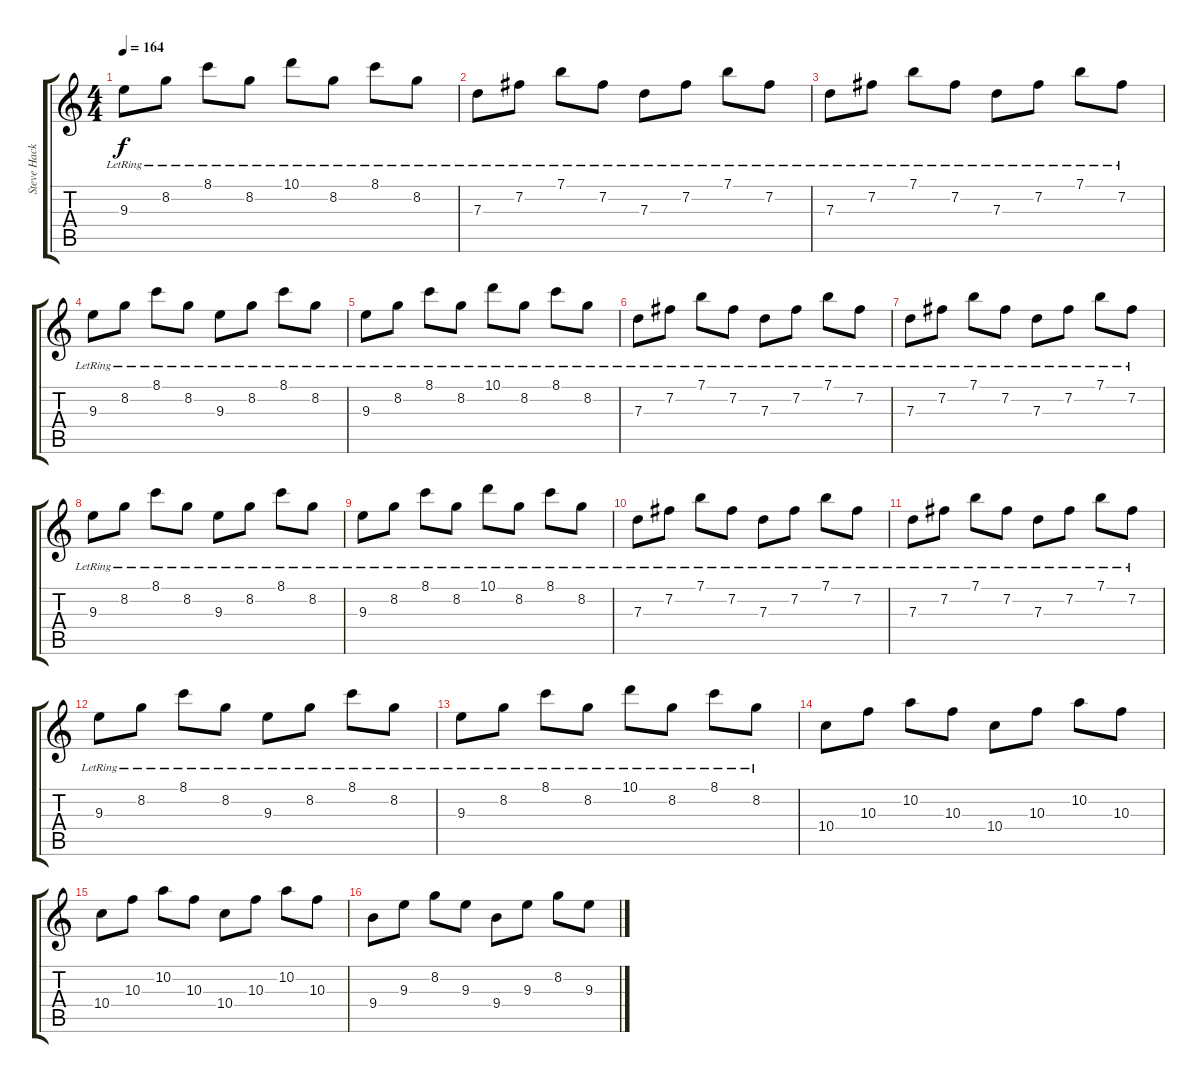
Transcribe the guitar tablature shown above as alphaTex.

\track ("Steve Hackett (electric guitar rhythm)" "Steve Hack") {instrument electricguitarjazz}
\staff {score tabs}
\tuning (E4 B3 G3 D3 A2 E2) {hide}
\ts (4 4)
\tempo 164
\clef g2
\ks c
9.3{lr}.8{dy f} 8.2{lr}.8 8.1{lr}.8 8.2{lr}.8 10.1{lr}.8 8.2{lr}.8 8.1{lr}.8 8.2{lr}.8 |
7.3{lr}.8 7.2{lr}.8 7.1{lr}.8 7.2{lr}.8 7.3{lr}.8 7.2{lr}.8 7.1{lr}.8 7.2{lr}.8 |
7.3{lr}.8 7.2{lr}.8 7.1{lr}.8 7.2{lr}.8 7.3{lr}.8 7.2{lr}.8 7.1{lr}.8 7.2{lr}.8 |
9.3{lr}.8 8.2{lr}.8 8.1{lr}.8 8.2{lr}.8 9.3{lr}.8 8.2{lr}.8 8.1{lr}.8 8.2{lr}.8 |
9.3{lr}.8 8.2{lr}.8 8.1{lr}.8 8.2{lr}.8 10.1{lr}.8 8.2{lr}.8 8.1{lr}.8 8.2{lr}.8 |
7.3{lr}.8 7.2{lr}.8 7.1{lr}.8 7.2{lr}.8 7.3{lr}.8 7.2{lr}.8 7.1{lr}.8 7.2{lr}.8 |
7.3{lr}.8 7.2{lr}.8 7.1{lr}.8 7.2{lr}.8 7.3{lr}.8 7.2{lr}.8 7.1{lr}.8 7.2{lr}.8 |
9.3{lr}.8 8.2{lr}.8 8.1{lr}.8 8.2{lr}.8 9.3{lr}.8 8.2{lr}.8 8.1{lr}.8 8.2{lr}.8 |
9.3{lr}.8 8.2{lr}.8 8.1{lr}.8 8.2{lr}.8 10.1{lr}.8 8.2{lr}.8 8.1{lr}.8 8.2{lr}.8 |
7.3{lr}.8 7.2{lr}.8 7.1{lr}.8 7.2{lr}.8 7.3{lr}.8 7.2{lr}.8 7.1{lr}.8 7.2{lr}.8 |
7.3{lr}.8 7.2{lr}.8 7.1{lr}.8 7.2{lr}.8 7.3{lr}.8 7.2{lr}.8 7.1{lr}.8 7.2{lr}.8 |
9.3{lr}.8 8.2{lr}.8 8.1{lr}.8 8.2{lr}.8 9.3{lr}.8 8.2{lr}.8 8.1{lr}.8 8.2{lr}.8 |
9.3{lr}.8 8.2{lr}.8 8.1{lr}.8 8.2{lr}.8 10.1{lr}.8 8.2{lr}.8 8.1{lr}.8 8.2{lr}.8 |
10.4.8 10.3.8 10.2.8 10.3.8 10.4.8 10.3.8 10.2.8 10.3.8 |
10.4.8 10.3.8 10.2.8 10.3.8 10.4.8 10.3.8 10.2.8 10.3.8 |
9.4.8 9.3.8 8.2.8 9.3.8 9.4.8 9.3.8 8.2.8 9.3.8
